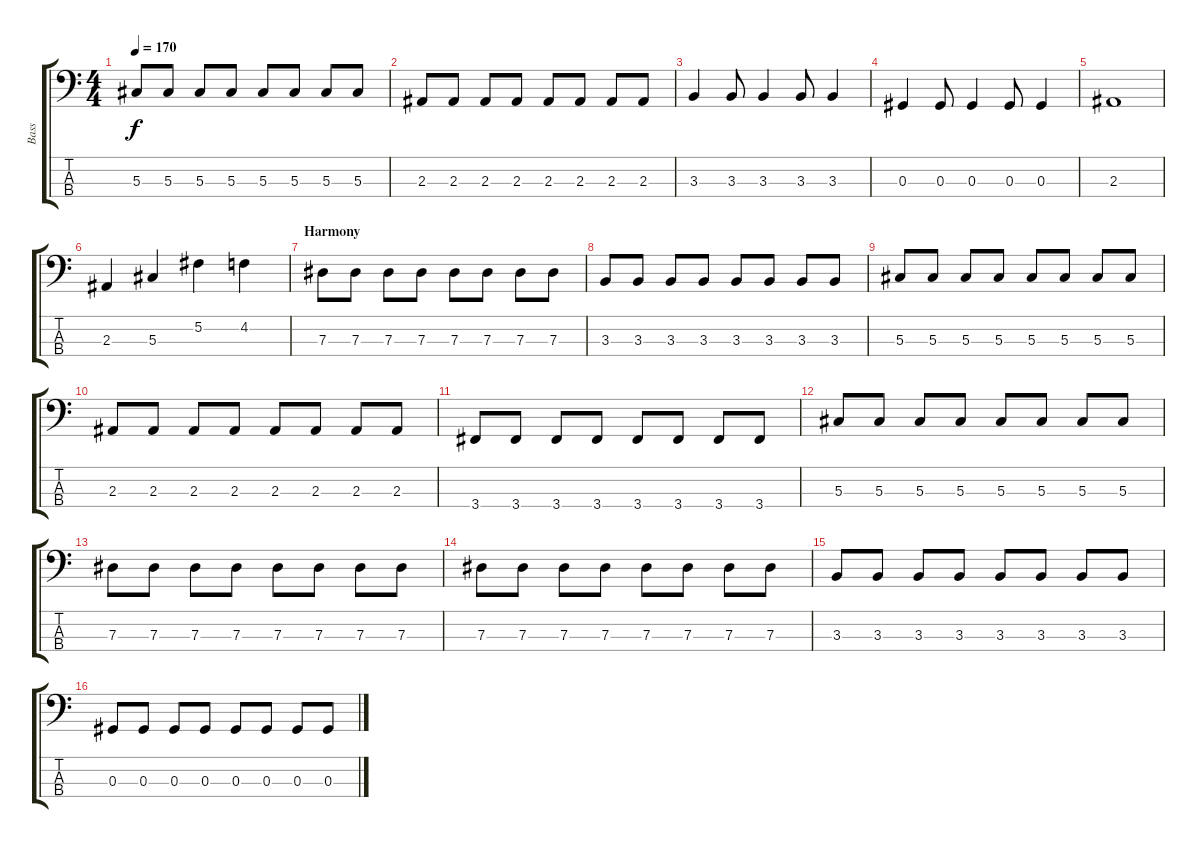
\track ("Bass" "Bass") {instrument electricbassfinger}
\staff {score tabs}
\tuning (Gb2 Db2 Ab1 Eb1) {hide}
\ts (4 4)
\tempo 170
\clef f4
\ks c
5.3.8{dy f} 5.3.8 5.3.8 5.3.8 5.3.8 5.3.8 5.3.8 5.3.8 |
2.3.8 2.3.8 2.3.8 2.3.8 2.3.8 2.3.8 2.3.8 2.3.8 |
3.3.4 3.3.8 3.3.4 3.3.8 3.3.4 |
0.3.4 0.3.8 0.3.4 0.3.8 0.3.4 |
2.3.1 |
2.3.4 5.3.4 5.2.4 4.2.4 |
\section ("" "Harmony")
7.3.8 7.3.8 7.3.8 7.3.8 7.3.8 7.3.8 7.3.8 7.3.8 |
3.3.8 3.3.8 3.3.8 3.3.8 3.3.8 3.3.8 3.3.8 3.3.8 |
5.3.8 5.3.8 5.3.8 5.3.8 5.3.8 5.3.8 5.3.8 5.3.8 |
2.3.8 2.3.8 2.3.8 2.3.8 2.3.8 2.3.8 2.3.8 2.3.8 |
3.4.8 3.4.8 3.4.8 3.4.8 3.4.8 3.4.8 3.4.8 3.4.8 |
5.3.8 5.3.8 5.3.8 5.3.8 5.3.8 5.3.8 5.3.8 5.3.8 |
7.3.8 7.3.8 7.3.8 7.3.8 7.3.8 7.3.8 7.3.8 7.3.8 |
7.3.8 7.3.8 7.3.8 7.3.8 7.3.8 7.3.8 7.3.8 7.3.8 |
3.3.8 3.3.8 3.3.8 3.3.8 3.3.8 3.3.8 3.3.8 3.3.8 |
0.3.8 0.3.8 0.3.8 0.3.8 0.3.8 0.3.8 0.3.8 0.3.8
